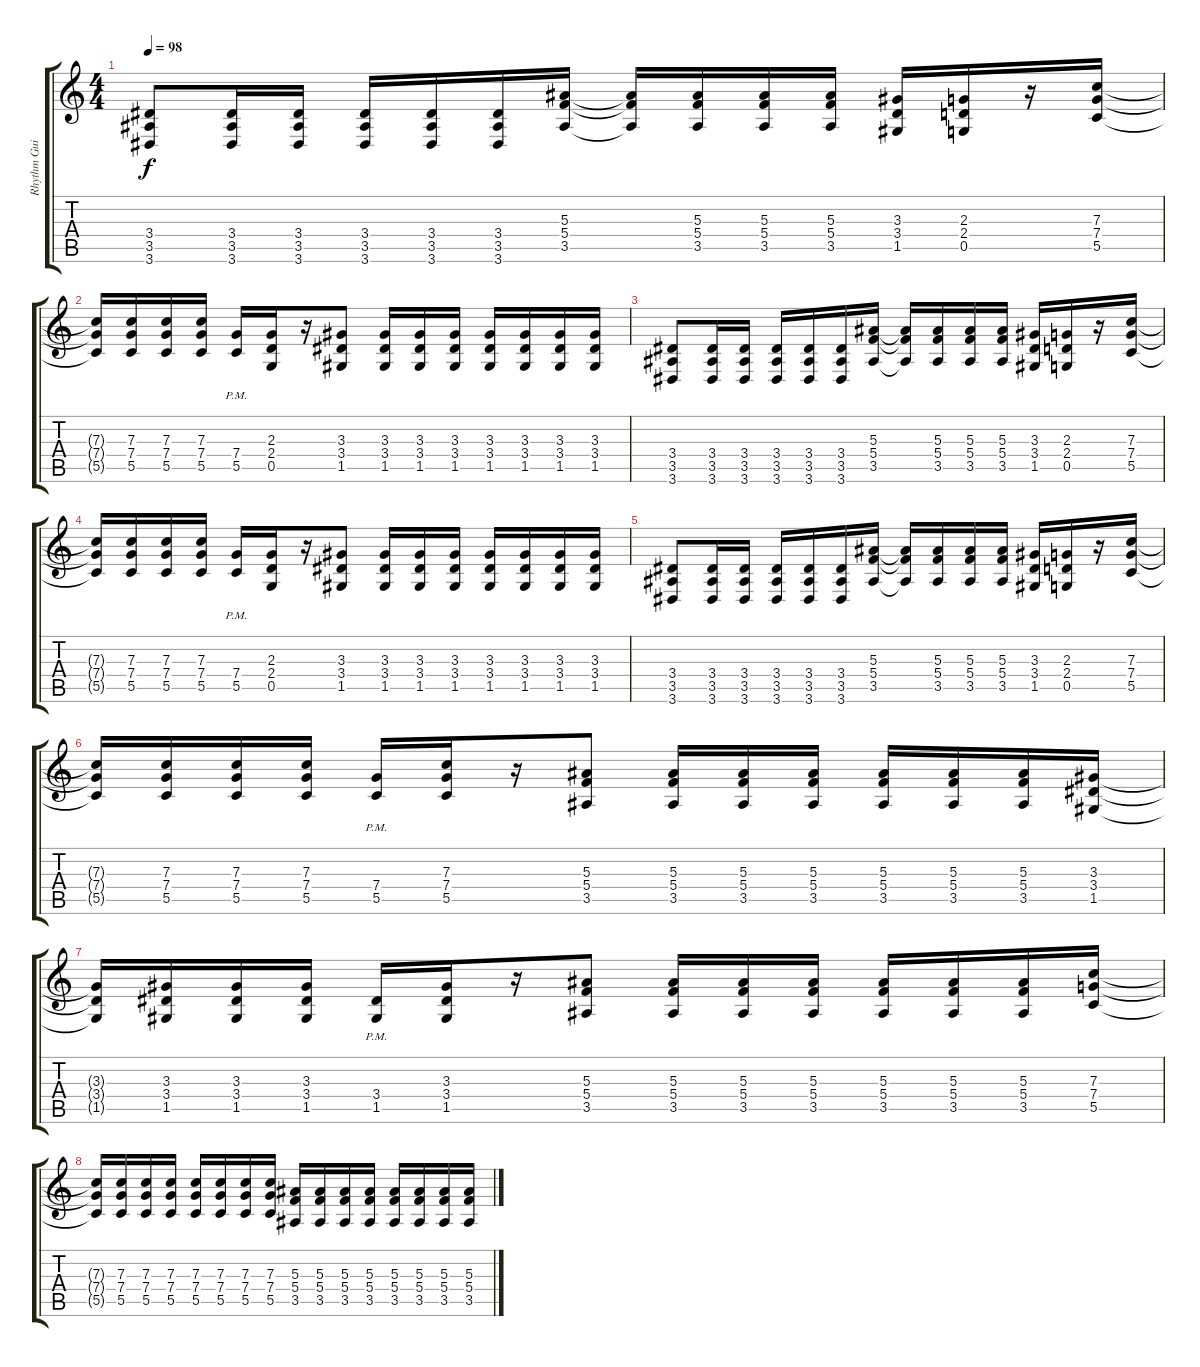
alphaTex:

\track ("Rhythm Guitar" "Rhythm Gui") {instrument distortionguitar}
\staff {score tabs}
\tuning (D4 A3 F3 C3 G2 C2) {hide}
\ts (4 4)
\tempo 98
\clef g2
\ks c
(3.4 3.5 3.6).8{dy f} (3.4 3.5 3.6).16 (3.4 3.5 3.6).16 (3.4 3.5 3.6).16 (3.4 3.5 3.6).16 (3.4 3.5 3.6).16 (5.3 5.4 3.5).16 (5.3{t} 5.4{t} 3.5{t}).16 (5.3 5.4 3.5).16 (5.3 5.4 3.5).16 (5.3 5.4 3.5).16 (3.3 3.4 1.5).16 (2.3 2.4 0.5).16 r.16 (7.3 7.4 5.5).16 |
(7.3{t} 7.4{t} 5.5{t}).16 (7.3 7.4 5.5).16 (7.3 7.4 5.5).16 (7.3 7.4 5.5).16 (7.4{pm} 5.5{pm}).16 (2.3 2.4 0.5).16 r.16 (3.3 3.4 1.5).8 (3.3 3.4 1.5).16 (3.3 3.4 1.5).16 (3.3 3.4 1.5).16 (3.3 3.4 1.5).16 (3.3 3.4 1.5).16 (3.3 3.4 1.5).16 (3.3 3.4 1.5).16 |
(3.4 3.5 3.6).8 (3.4 3.5 3.6).16 (3.4 3.5 3.6).16 (3.4 3.5 3.6).16 (3.4 3.5 3.6).16 (3.4 3.5 3.6).16 (5.3 5.4 3.5).16 (5.3{t} 5.4{t} 3.5{t}).16 (5.3 5.4 3.5).16 (5.3 5.4 3.5).16 (5.3 5.4 3.5).16 (3.3 3.4 1.5).16 (2.3 2.4 0.5).16 r.16 (7.3 7.4 5.5).16 |
(7.3{t} 7.4{t} 5.5{t}).16 (7.3 7.4 5.5).16 (7.3 7.4 5.5).16 (7.3 7.4 5.5).16 (7.4{pm} 5.5{pm}).16 (2.3 2.4 0.5).16 r.16 (3.3 3.4 1.5).8 (3.3 3.4 1.5).16 (3.3 3.4 1.5).16 (3.3 3.4 1.5).16 (3.3 3.4 1.5).16 (3.3 3.4 1.5).16 (3.3 3.4 1.5).16 (3.3 3.4 1.5).16 |
(3.4 3.5 3.6).8 (3.4 3.5 3.6).16 (3.4 3.5 3.6).16 (3.4 3.5 3.6).16 (3.4 3.5 3.6).16 (3.4 3.5 3.6).16 (5.3 5.4 3.5).16 (5.3{t} 5.4{t} 3.5{t}).16 (5.3 5.4 3.5).16 (5.3 5.4 3.5).16 (5.3 5.4 3.5).16 (3.3 3.4 1.5).16 (2.3 2.4 0.5).16 r.16 (7.3 7.4 5.5).16 |
(7.3{t} 7.4{t} 5.5{t}).16 (7.3 7.4 5.5).16 (7.3 7.4 5.5).16 (7.3 7.4 5.5).16 (7.4{pm} 5.5{pm}).16 (7.3 7.4 5.5).16 r.16 (5.3 5.4 3.5).8 (5.3 5.4 3.5).16 (5.3 5.4 3.5).16 (5.3 5.4 3.5).16 (5.3 5.4 3.5).16 (5.3 5.4 3.5).16 (5.3 5.4 3.5).16 (3.3 3.4 1.5).16 |
(3.3{t} 3.4{t} 1.5{t}).16 (3.3 3.4 1.5).16 (3.3 3.4 1.5).16 (3.3 3.4 1.5).16 (3.4{pm} 1.5{pm}).16 (3.3 3.4 1.5).16 r.16 (5.3 5.4 3.5).8 (5.3 5.4 3.5).16 (5.3 5.4 3.5).16 (5.3 5.4 3.5).16 (5.3 5.4 3.5).16 (5.3 5.4 3.5).16 (5.3 5.4 3.5).16 (7.3 7.4 5.5).16 |
(7.3{t} 7.4{t} 5.5{t}).16 (7.3 7.4 5.5).16 (7.3 7.4 5.5).16 (7.3 7.4 5.5).16 (7.3 7.4 5.5).16 (7.3 7.4 5.5).16 (7.3 7.4 5.5).16 (7.3 7.4 5.5).16 (5.3 5.4 3.5).16 (5.3 5.4 3.5).16 (5.3 5.4 3.5).16 (5.3 5.4 3.5).16 (5.3 5.4 3.5).16 (5.3 5.4 3.5).16 (5.3 5.4 3.5).16 (5.3 5.4 3.5).16
